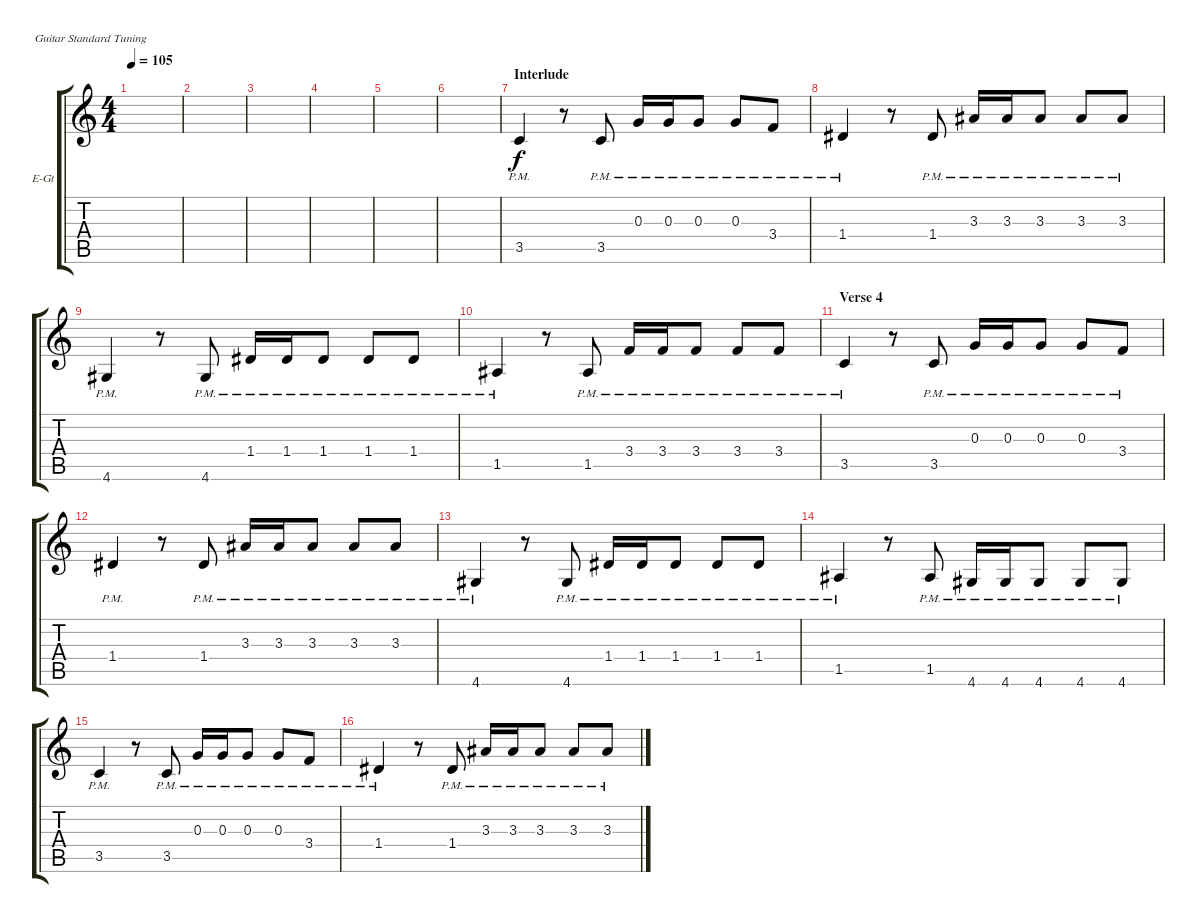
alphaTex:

\bracketExtendMode groupsimilarinstruments
\firstSystemTrackNameOrientation horizontal
\otherSystemsTrackNameOrientation horizontal
\track ("Electric Guitar 3 (Basse doublée)" "E-Gt") {instrument distortionguitar}
\staff {score tabs}
\tuning (E4 B3 G3 D3 A2 E2)
\ts (4 4)
\tempo 105
\clef g2
\ks c
|
|
|
|
|
|
\section ("" "Interlude")
3.5{pm}.4 r.8 3.5{pm}.8 0.3{pm}.16 0.3{pm}.16 0.3{pm}.8 0.3{pm}.8 3.4{pm}.8 |
1.4{pm}.4 r.8 1.4{pm}.8 3.3{pm}.16 3.3{pm}.16 3.3{pm}.8 3.3{pm}.8 3.3{pm}.8 |
4.6{pm}.4 r.8 4.6{pm}.8 1.4{pm}.16 1.4{pm}.16 1.4{pm}.8 1.4{pm}.8 1.4{pm}.8 |
1.5{pm}.4 r.8 1.5{pm}.8 3.4{pm}.16 3.4{pm}.16 3.4{pm}.8 3.4{pm}.8 3.4{pm}.8 |
\section ("" "Verse 4")
3.5{pm}.4 r.8 3.5{pm}.8 0.3{pm}.16 0.3{pm}.16 0.3{pm}.8 0.3{pm}.8 3.4{pm}.8 |
1.4{pm}.4 r.8 1.4{pm}.8 3.3{pm}.16 3.3{pm}.16 3.3{pm}.8 3.3{pm}.8 3.3{pm}.8 |
4.6{pm}.4 r.8 4.6{pm}.8 1.4{pm}.16 1.4{pm}.16 1.4{pm}.8 1.4{pm}.8 1.4{pm}.8 |
1.5{pm}.4 r.8 1.5{pm}.8 4.6{pm}.16 4.6{pm}.16 4.6{pm}.8 4.6{pm}.8 4.6{pm}.8 |
3.5{pm}.4 r.8 3.5{pm}.8 0.3{pm}.16 0.3{pm}.16 0.3{pm}.8 0.3{pm}.8 3.4{pm}.8 |
1.4{pm}.4 r.8 1.4{pm}.8 3.3{pm}.16 3.3{pm}.16 3.3{pm}.8 3.3{pm}.8 3.3{pm}.8
